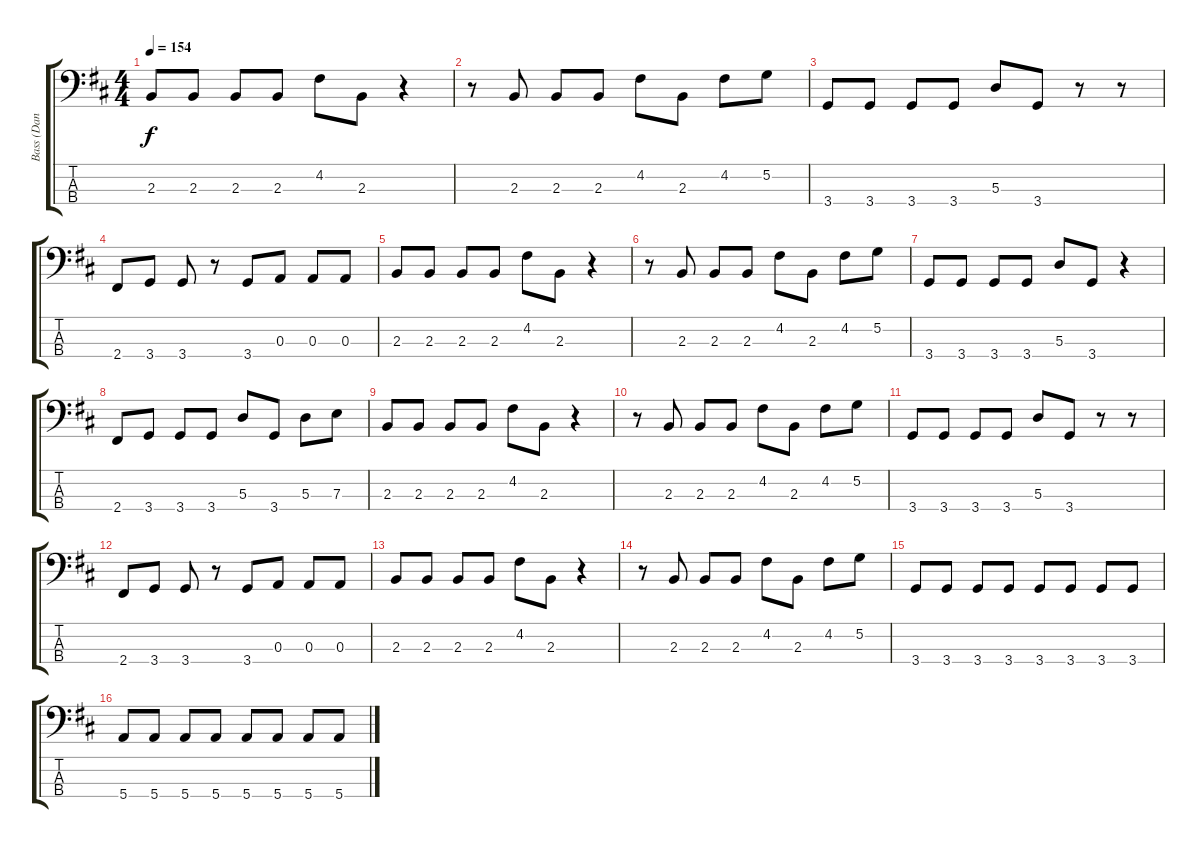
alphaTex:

\track ("Bass (Dan Andriano)" "Bass (Dan ") {instrument electricbassfinger}
\staff {score tabs}
\tuning (G2 D2 A1 E1) {hide}
\ts (4 4)
\tempo 154
\clef f4
\ks bminor
2.3.8{dy f} 2.3.8 2.3.8 2.3.8 4.2.8 2.3.8 r.4 |
r.8 2.3.8 2.3.8 2.3.8 4.2.8 2.3.8 4.2.8 5.2.8 |
3.4.8 3.4.8 3.4.8 3.4.8 5.3.8 3.4.8 r.8 r.8 |
2.4.8 3.4.8 3.4.8 r.8 3.4.8 0.3.8 0.3.8 0.3.8 |
2.3.8 2.3.8 2.3.8 2.3.8 4.2.8 2.3.8 r.4 |
r.8 2.3.8 2.3.8 2.3.8 4.2.8 2.3.8 4.2.8 5.2.8 |
3.4.8 3.4.8 3.4.8 3.4.8 5.3.8 3.4.8 r.4 |
2.4.8 3.4.8 3.4.8 3.4.8 5.3.8 3.4.8 5.3.8 7.3.8 |
2.3.8 2.3.8 2.3.8 2.3.8 4.2.8 2.3.8 r.4 |
r.8 2.3.8 2.3.8 2.3.8 4.2.8 2.3.8 4.2.8 5.2.8 |
3.4.8 3.4.8 3.4.8 3.4.8 5.3.8 3.4.8 r.8 r.8 |
2.4.8 3.4.8 3.4.8 r.8 3.4.8 0.3.8 0.3.8 0.3.8 |
2.3.8 2.3.8 2.3.8 2.3.8 4.2.8 2.3.8 r.4 |
r.8 2.3.8 2.3.8 2.3.8 4.2.8 2.3.8 4.2.8 5.2.8 |
3.4.8 3.4.8 3.4.8 3.4.8 3.4.8 3.4.8 3.4.8 3.4.8 |
5.4.8 5.4.8 5.4.8 5.4.8 5.4.8 5.4.8 5.4.8 5.4.8
